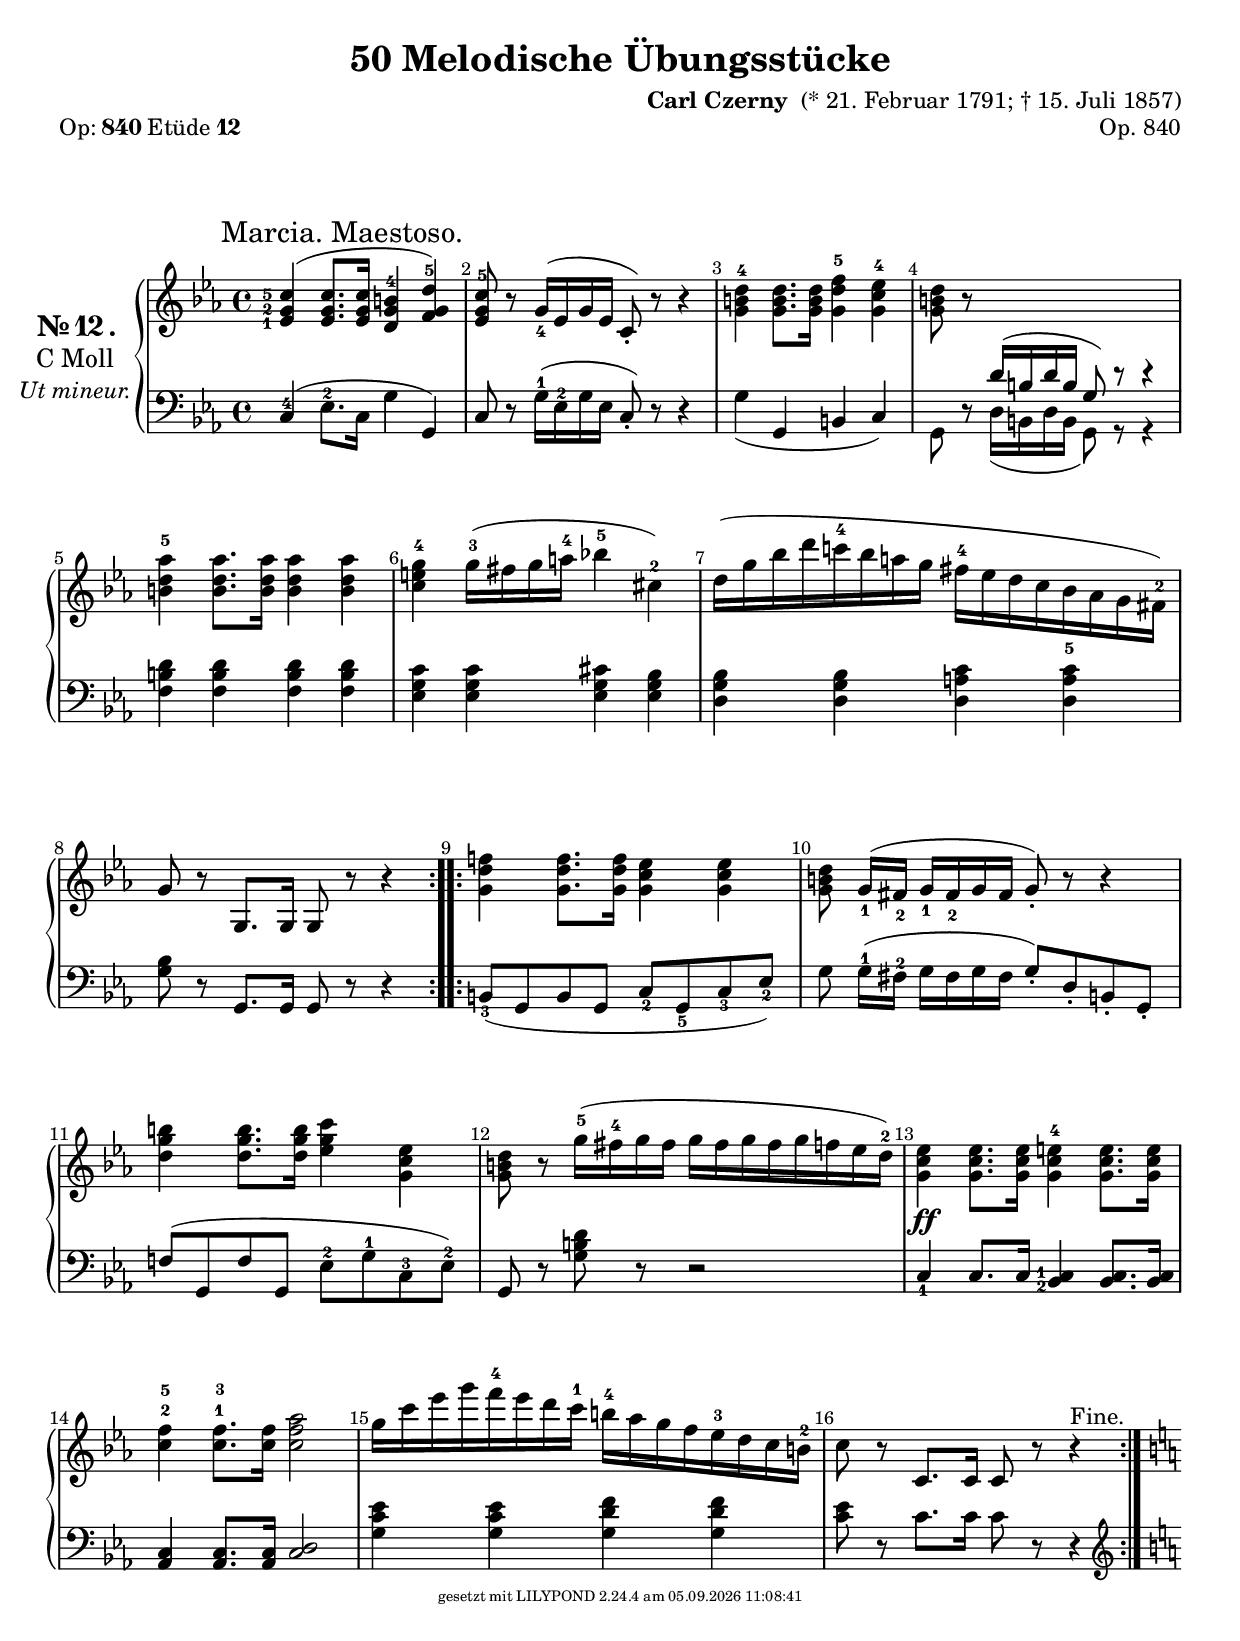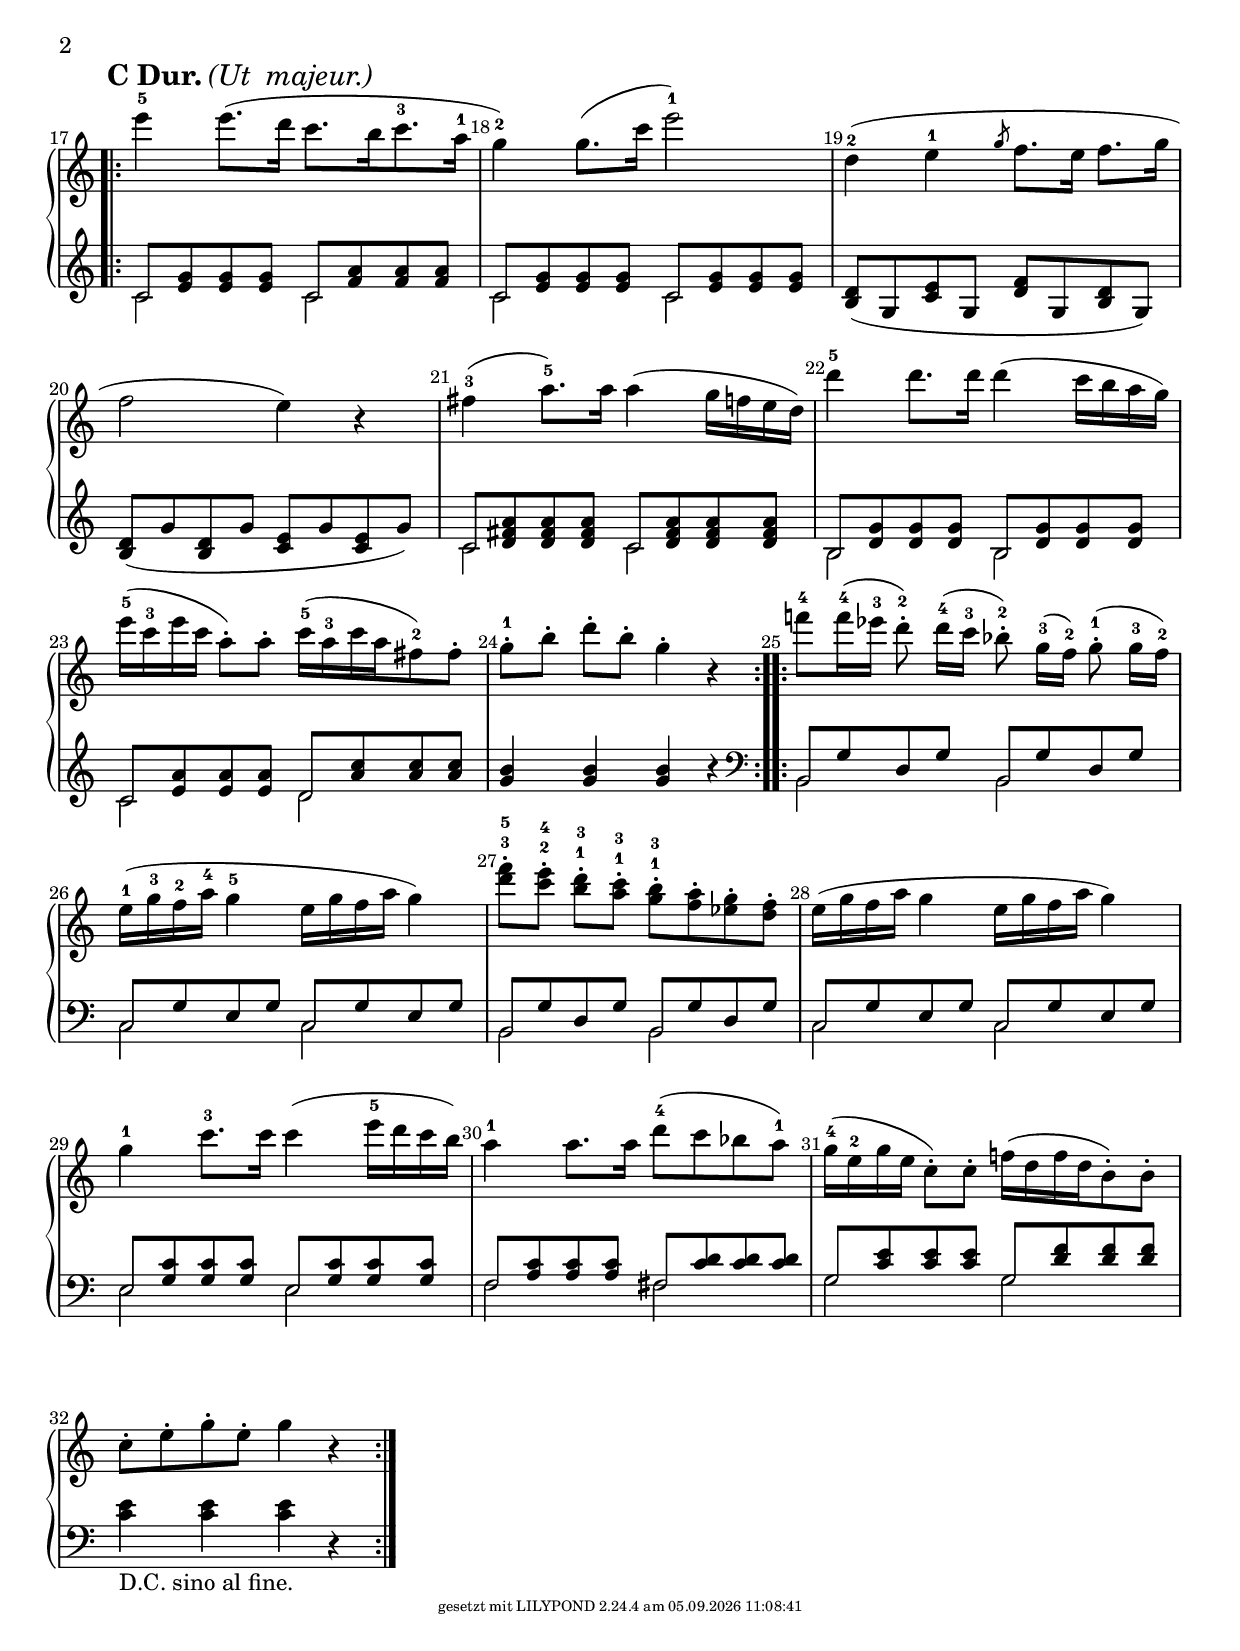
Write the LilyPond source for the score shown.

\version "2.19.37"

\language "deutsch"

\include "Papier+Layout.ly"
\version "2.19.32"

%% http://lsr.dsi.unimi.it/LSR/Item?id=654
%% http://lsr.di.unimi.it//LSR/Item?id=654
%% see also http://lilypond.org/doc/v2.18/Documentation/notation/short-repeats

%%%%%%%%%%%%%%%%%%%%%%%%%%%%%%%%%%%%%%%%%%%%%%%%%%%%%%%%%%%%%%%%%%%%%%%%%%%%%%%%%%%%%%%%%%
% LSR workaround:

%%%%%%%%%%%%%%%%%%%%%%%%%%%%%%%%%%%%%%%%%%%%%%%%%%%%%%%%%%%%%%%%%%%%%%%%%%%%%%%%%%%%%%%%%%

%% version 2013/05/11
%% for lilypond 2.18 or higher
%% last changes : - \changePitch : a single s as the last event of newnotes parameter
%%                   will give you the ending rests of the pattern (if there), and two s
%%                   also the beginning ones. If pattern ends with a note, a single
%%                   ending s will have no effects.
%%                - Is now \language independant (no more #{ c #})
%%                - new algorithm for make-notes-list, change-pitch
%%                  and has-notes? (shorter and safer)
%%
%%%%%%%%%%%%%%%%%%%%%%%%% some utility functions %%%%%%%%%%%%%%%%%%%%%

#(define (name-of music)
 (ly:music-property music 'name))

#(define (has-notes? music)
"Return true if there is at least one note in `music, false otherwise."
 (or (eq? (name-of music) 'NoteEvent)
     (let ((e (ly:music-property music 'element)))
        (and (ly:music? e)
             (has-notes? e)))
     (let loop ((es (ly:music-property music 'elements)))
        (and (pair? es)
             (or (has-notes? (car es))
                 (loop (cdr es)))))))

%% An EventChord is sometimes used as a wrapper in Lilypond, so we have to check
%% if a chord is a standard chord with notes. We could have used has-notes? but
%% this version is perhaps more efficient.
%% Optional events name like 'RestEvent can be included.
#(define (note-or-chord? music . otherEvent)
"Is music a note or a chord with notes ?"
(let ((name (name-of music)))
 (or (memq name (cons 'NoteEvent otherEvent))
     (and (eq? name 'EventChord)  ; have this chord at least one note ?
          (let loop ((es (ly:music-property music 'elements)))
             (and (pair? es)
                  (or (eq? (name-of (car es)) 'NoteEvent)
                      (loop (cdr es)))))))))

#(define (expand-q-chords music); for q chords : see chord-repetition-init.ly
(expand-repeat-chords! (list 'rhythmic-event) music))

#(define (clean-music mus)
"Try to reduce the number of sequential music"
(let ((name (ly:music-property mus 'name)))
  (cond
    ((eq? name 'SequentialMusic)
       (ly:music-set-property! mus 'elements (fold-right
          (lambda (evt prev-list)
            (if (eq? (name-of evt) 'SequentialMusic)
              (append (ly:music-property (clean-music evt) 'elements) prev-list)
              (cons (clean-music evt) prev-list)))
          '()
          (ly:music-property mus 'elements))))
    ((eq? name 'SimultaneousMusic)
       (ly:music-set-property! mus 'elements
                (map clean-music (ly:music-property mus 'elements))))
    ((memq name (list 'RelativeOctaveMusic 'UnrelativableMusic))
         (ly:music-set-property! mus 'element (clean-music
                  (ly:music-property mus 'element)))))
 mus))

%%%%%%%%%%%%%%%%%%%%%%%%%%%%% changePitch %%%%%%%%%%%%%%%%%%%%%%%%%%%%%%
#(define cPInsertInPattern (gensym))
#(define cPSamePitch (gensym))
#(define cPSamePitchEnd (gensym))
#(define cPPatternEnd (gensym))

#(define (make-notes-list music)
"Make a list with each element will be of one of these types :
  1- a note, a chord, a rest
  2- an integer, indicating the number of notes to skip in pattern ( The user will
     indicate that, by a corresponding number of skips (s or \\skip) in `newnotes 
     parameter of \\changePitch )
  3- a list of musics, to be inserted between 2 notes of pattern, and added with
     the \\insert function, inside `newnotes"
(let ((res '())     ; the list to fill
      (prev #f))
  (define (fill-notes-list evt)
    (let ((tags (ly:music-property evt 'tags))
          (name (name-of evt)))
      (cond
        ((memq cPInsertInPattern tags)             ; a music added by \insert
            (ly:music-set-property! evt 'tags
                          (delq cPInsertInPattern tags))     ; remove the tag
            (if (integer? prev)(set! res (cons prev res)))
            (set! prev (if (pair? prev)(cons evt prev)(list evt))))  ; a list
         ((memq name (list 'SkipEvent 'SkipMusic))
            (if (pair? prev)(set! res (cons prev res))) ; keep the reverse order
            (set! prev (if (integer? prev) (1+ prev) 1)))
       ; ((memq name (list 'EventChord 'NoteEvent 'RestEvent))
         ((note-or-chord? evt 'RestEvent) ; a note, a chord, or a rest
            (if (or (pair? prev)(integer? prev))(set! res (cons prev res)))
            (set! prev evt)
            (set! res (cons evt res)))
         (else
          (let ((elt (ly:music-property evt 'element))
                (elts (ly:music-property evt 'elements)))
            (if (ly:music? elt) (fill-notes-list elt))
            (if (pair? elts)(for-each fill-notes-list elts)))))))
(fill-notes-list music)
(if (or (pair? prev)(integer? prev))(set! res (cons prev res)))
(reverse res)))

%%%%%%%%%%%%  used inside the inner function change-one-note
#(define (copy-duration from to)  ; from and to as EventChord or NoteEvent
(let ((max-dur #f)); in theory, 2 notes in a chord can have a different duration
  (music-map (lambda (x)            ; get main duration from `from
              (let ((dur (ly:music-property x 'duration)))
               (if (and (ly:duration? dur)
                        (or (not max-dur)
                            (ly:duration<? max-dur dur))); take the greater
                 (set! max-dur dur))
                 x))
              from)
  (music-map (lambda (x)            ; set duration to duration of `to
               (if (ly:duration? (ly:music-property x 'duration))
                  (ly:music-set-property! x 'duration max-dur))
               x)
             to)))

#(define (copy-arti from to) ; from and to as EventChord or NoteEvent
(let* ((es-from (ly:music-property from 'elements))
       (es-to (ly:music-property to 'elements))
       (arti-from (if (null? es-from)
                    (ly:music-property from 'articulations)
                    (filter
                      (lambda(x)
                        (not (ly:duration? (ly:music-property x 'duration))))
                      es-from))))
  (if (null? es-to)                       ; NoteEvent
    (ly:music-set-property! to 'articulations
              (append (ly:music-property to 'articulations) arti-from))
    (ly:music-set-property! to 'elements  ; EventChord
              (append es-to arti-from)))
  ; copy also 'tags and 'to-relative-callback
  (ly:music-set-property! to 'tags
    (append (ly:music-property from 'tags)(ly:music-property to 'tags)))
   (if (null? es-to)
      (ly:music-set-property! to 'to-relative-callback
          (ly:music-property from 'to-relative-callback))
      (begin
        (ly:music-set-property! to 'to-relative-callback
            ly:music-sequence::event-chord-relative-callback)
        (ly:music-set-property! (car es-to) 'to-relative-callback
            (ly:music-property from 'to-relative-callback))))
    ))

%% del-arti is called for all notes but the first of a \samePitch section.
#(define (del-arti note-or-chord)
(ly:music-set-property! note-or-chord 'articulations '())
(ly:music-set-property! note-or-chord 'elements
  (filter (lambda(x)
              (and (ly:duration? (ly:music-property x 'duration))
                   (ly:music-set-property! x 'articulations '())))
          (ly:music-property note-or-chord 'elements))) ; can be empty
(music-map  ;; del all caution accidentals
  (lambda(x)(if (eq? (name-of x) 'NoteEvent) (begin
               (ly:music-set-property! x 'force-accidental #f)
               (ly:music-set-property! x 'cautionary #f)))
             x)
  note-or-chord))

#(define (change-pitch pattern newnotes)
"The scheme function of \\changePitch, `pattern and `newnotes as music."
(let ((seq-list '())           ; list of transformed patterns
      (skip-notnote-event? #f) ; #t if a \skip or an \insert is found in newnotes
      (same-pitch-section? #f) ; #t if we are in the 2nd pattern note of a\samePitch section
      ;(dummy-note #{ c4 #})    ; \language dependant -:(
      (dummy-note (make-music 'NoteEvent ; to avoid pbs with pattern without any notes
                              'duration (ly:make-duration 2 0 1) ;
                              'pitch (ly:make-pitch -1 0 0))) ;
      (pattern2 #{ $pattern \tag #cPPatternEnd s4 #}) ; to detect the end of pattern
      (last-notes-list #f))    ; buffer
 (set! seq-list (cdr  ; skip dummy notes
  ;;;;;;;;;;;;;;;;;;;;;;;;;;;;;;;;;;; loop ;;;;;;;;;;;;;;;;;;;;;;;;;;;;;;;;;;;;;;;;;;;;;;;
  (let loop ((notes-list (cons dummy-note (make-notes-list newnotes))); see make-notes-list
             (pat-list (cons dummy-note (circular-list pattern2)))
             (res '())) ; the list to fill
    (if (or (null? notes-list)(null? pat-list)) ; pat-list may be a regular list in the loop
      (reverse res)               ;;;;;; return the list in the right order
      (let ((x (car notes-list))  ;;;;;; go deeper, taking 1st elt of each lists
            (evt (ly:music-deep-copy (car pat-list))))
       (cond
       ;;;;;;;;;;;;;;;;;;;;;;;;;;;;;;;;;;;;;;;;;;;;;
        ((pair? x)                   ; x is a list of musics, added with \insert in newnotes
          (set! skip-notnote-event? #t)      ; for events between 2 pattern notes
          (set! last-notes-list notes-list)  ; for section "else" of this cond statement
          (loop (cdr notes-list) pat-list (append x res))) ; append x to res
        ;;;;;;;;;;;;;;;;;;;;;;;;;;;;;;;;;;;;;;;;;;;;
        ((note-or-chord? evt)         ; evt in pattern is a note or a chord (with notes)
          (set! last-notes-list notes-list)  ; for section "else" later
          (cond
            ((ly:music? x)  ;;;;;; the elt of notes-list is a note or a chord
               (if same-pitch-section? ; x is used several times. Copy arti of x only to the
                 (set! x (del-arti (ly:music-deep-copy x)))) ; 1st note of \samePitch section
               (copy-duration evt x)  ; evt = from, x = to
               (copy-arti evt x)
               (let ((tags (ly:music-property x 'tags)))
                 (cond               ; are we in a \samePitch section ?
                   ((memq cPSamePitch tags)    ; yes, first,remove the tag
                      (ly:music-set-property! x 'tags (delq cPSamePitch tags))
                      (set! same-pitch-section? #t)) ; then set the flag
                   ((memq cPSamePitchEnd tags) ; last note of \samePitch
                      (ly:music-set-property! x 'tags (delq cPSamePitchEnd tags))
                      (set! same-pitch-section? #f))))      ; unset the flag
               (set! skip-notnote-event? #f); stop deletion of not-notes event.
               (if same-pitch-section?
                   (loop notes-list (cdr pat-list)(cons x res))
                   (loop (cdr notes-list)(cdr pat-list)(cons x res)))) ; next new note
            ((integer? x)   ;;;;;; user want to skip over the current evt note. We also
               (set! skip-notnote-event? x) ; don't add any events bis next pattern note
               ;; (format #t "x : ~a\n" x)  ; for testing
               (cond ((= x 1)                                      ; only one s
                        (loop (cdr notes-list)(cdr pat-list) res)) ; next notes-list elt
                     (else                                         ; several successive s
                        (set-car! notes-list (1- x))               ; for the next loop
                        (loop notes-list (cdr pat-list) res))))))  ; the next evt only
        ;;;;;;;;;;;;;;;;;;;;;;;;;;;;;;;;;;;;;;;;;;;;
        ((or (ly:music-property evt 'duration #f)  ; current evt in pattern is not a note
             (not (has-notes? evt)))
           (cond ((memq cPPatternEnd (ly:music-property evt 'tags)) ; last evt of pattern
                    (let ((x (car notes-list)))
                      (if (and (integer? x)
                                (or (null? (cdr notes-list))        ; last elt ?
                                    (and (null? (cddr notes-list))  ; 2nd to last and last is
                                         (pair? (car (cdr notes-list)))))) ; a \insert section
                        (cond
                           ((= x 1)
                              (set! skip-notnote-event? x)
                              (loop (cdr notes-list) (cdr pat-list) res))
                           (else
                              (set-car! notes-list (1- x))
                              (loop notes-list (cdr pat-list) res))))
                        (loop notes-list (cdr pat-list) res))) ;; ignores evt
                  (skip-notnote-event? (loop notes-list (cdr pat-list) res))
                  (else (loop notes-list (cdr pat-list)(cons evt res)))))
        ;;;;;;;;;;;;;;;;;;;;;;;;;;;;;;;;;;;;;;;;;;;;
        (else
          (let ((e (ly:music-property evt 'element))
                (es (ly:music-property evt 'elements))
                (empty? #f)) ; don't add to res if #t
           (if (ly:music? e)
             (let ((new-e (loop notes-list (list e) '())))
               (ly:music-set-property! evt 'element
                 (case (length new-e)
                   ((0) (set! empty? #t)
                        new-e)
                   ((1)(car new-e))
                   (else (make-sequential-music new-e))))))
           (if (pair? es)
             (let ((new-es (loop notes-list es '())))
               (ly:music-set-property! evt 'elements new-es)
               (set! empty? (and empty? (null! new-es))))) ; #t if both empty

           (let ((next-new-notes (if (or same-pitch-section?
                                         (and (integer? skip-notnote-event?)
                                              (> skip-notnote-event? 1)))
                                    last-notes-list
                                    (cdr last-notes-list))))
              (if empty? (loop next-new-notes (cdr pat-list) res)
                         (loop next-new-notes (cdr pat-list) (cons evt res))))))))))))
  ;;;;;;;;;;;;;;;;;;;;;;;;;;;;;;;;;; end loop ;;;;;;;;;;;;;;;;;;;;;;;;;;;;;;;;;;;;;;;;
 (let ((relativize (lambda(m)
        (let* ((clean-newnotes (clean-music newnotes))
               (name (name-of clean-newnotes)))
            (if (memq name (list 'RelativeOctaveMusic 'UnrelativableMusic))
               (make-music name 'element m)
               m)))))
     (case (length seq-list)
        ((0) (make-music 'Music 'void #t))
        ((1) (relativize (car seq-list)))
        (else (relativize (clean-music (make-sequential-music seq-list))))))))

changePitch = #(define-music-function (pattern newnotes)
                                                          (ly:music? ly:music?)
"Change each notes in `pattern by the notes (or rests) given in `newnotes.
If count of events doesn't match, pattern is duplicated repeatedly or truncate."
(let* ((expand-q (lambda (music) (expand-repeat-chords!
			    (cons 'rhythmic-event (ly:parser-lookup '$chord-repeat-events))
			    music)))
       (pattern (expand-q pattern))
       (newnotes (expand-q newnotes)))
 (change-pitch pattern newnotes)))

%%%%%%%%%%%%%%%%%%%%%%%%%%%%%%%%%%%%%%%%%%%%%%%%%%%%%%%%%%%%%%%%%%%%%%%%%%%%%%%%
%% enhancement functions, working with \changePitch pattern newnotes

samePitch = #(define-music-function (music) (ly:music?)
"Inside the `pattern parameter of the \\changePitch function, all notes grouped 
by this function will have the same pitch, according to the current note of
`newnotes parameter of \\changePitch."
(let((not-first? #f)
     (last-note #f))
  (map-some-music
    (lambda (x)
      (cond
        ((note-or-chord? x)
           (if not-first?     ; set all pitches to the pitch of the first note
             (ly:music-set-property! x 'to-relative-callback
                (lambda (x p)                    ; set pitch to the prev value
                    (ly:prob-set-property! x 'pitch p)
                    p))
             (set! not-first? x)) ; do nothing for first note
           (ly:music-set-property! x 'tags (cons
                   cPSamePitch  ; add tag cPSamePitch to x
                   (ly:music-property x 'tags)))
           (set! last-note x)   ; save the note x
           x)
        (else #f)))
    music)
  (if last-note              ; the last saved EventChord
     (ly:music-set-property! last-note 'tags (cons
           cPSamePitchEnd    ; add cPSamePitchEnd tag, delete cPSamePitch tag
           (delq cPSamePitch (ly:music-property last-note 'tags)))))
  music))

%% this function should be no more needed, as copy-arti should avoid pbs
%% in relative mode and \samePitch
absolute = #(define-music-function (music) (ly:music?)
"Make `music unrelativable. To use inside a \\samePitch function in relative
mode."
(make-music 'UnrelativableMusic 'element music))

insert = #(define-music-function (music) (ly:music?)
"Using this function inside the `newnotes parameter of the \\changePitch
function, allow you to insert and remplace by `music, all music between one note
and his following, in the `pattern parameter of \\changePitch, ."
#{ \tag #cPInsertInPattern $music #})

%%%%%%%
#(define (n-copy n music)
(cond
  ((> n 1)(make-sequential-music
            (map (lambda (x)(ly:music-deep-copy music))
                 (make-list n))))
  ((= n 1) music)
  (else (make-music 'Music 'void #t))))

nCopy = #(define-music-function (n music)(integer? ly:music?)
(n-copy n music))

%% same effect as { \repeat unfold n s } but \nSkip works inside the `newnotes
%% parameter of \changePitch.
nSkip = #(define-music-function (n)(integer?)
"Return \\skip \\skip \\skip ... n times."
#{ \nCopy #n s #})
%%%%%%%%%%%%%%%%%%%%%%%%%%%%%%%%%%%%%%%%%%%%%%%%%%%%%%%%%%%%%%%%%%%%%%%%%%%%%%%%
%% shortcuts
% default values for patI and patII, if the user do not define
% them, before using \cPI and \cPII
% patI ={ c8. c16 }      % not \language independant
patI = #(make-music 'SequentialMusic 'elements (list
          (make-music 'NoteEvent 'duration (ly:make-duration 3 1 1)
                                 'pitch (ly:make-pitch -1 0 0))
          (make-music 'NoteEvent 'duration (ly:make-duration 4 0 1)
                                 'pitch (ly:make-pitch -1 0 0))))
% patII = { c4. c8 }
patII = #(make-music 'SequentialMusic 'elements (list
          (make-music 'NoteEvent 'duration (ly:make-duration 2 1 1)
                                 'pitch (ly:make-pitch -1 0 0))
          (make-music 'NoteEvent 'duration (ly:make-duration 3 0 1)
                                 'pitch (ly:make-pitch -1 0 0))))


cPI = #(define-music-function (newnotes) (ly:music?)
#{ \changePitch \patI $newnotes #})

cPII = #(define-music-function (newnotes) (ly:music?)
#{ \changePitch \patII $newnotes #})

#(define cP changePitch)

\paper {

  left-margin = 10
  %annotate-spacing = ##t
}
exercise ="12"
#(set-global-staff-size 20)

\header {
  composer            =       \markup { \bold "Carl Czerny" " (* 21. Februar 1791; † 15. Juli 1857)" }
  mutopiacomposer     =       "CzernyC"

  title               =       "50 Melodische Übungsstücke" %"50 Melodische Übungsstücke"
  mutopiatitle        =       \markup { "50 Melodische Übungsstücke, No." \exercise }

  opus                =       "Op. 840"
  piece               =       \markup { "Op:" \number \tiny 840 "Etüde" \number \tiny \exercise }
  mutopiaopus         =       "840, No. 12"

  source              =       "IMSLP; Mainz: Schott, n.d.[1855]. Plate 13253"
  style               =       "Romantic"
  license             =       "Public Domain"
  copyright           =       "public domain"
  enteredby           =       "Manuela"
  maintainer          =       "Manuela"
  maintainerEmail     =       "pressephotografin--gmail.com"
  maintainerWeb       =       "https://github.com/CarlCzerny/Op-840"
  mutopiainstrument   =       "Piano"
}

myPatternI = {
  c4 ( c8. c16  c4 c4 ) c8 c c16 ( c c c c8-. ) c c4

}

myPatternII={
  c4 c8. c16 c4 c4
}

myPatternIII={
  c4 c8. c16
}

RH= \relative c' {
  \time 4/4
  \key es \major
  \set Timing.beamExceptions = #'()
  \set Timing.baseMoment = #(ly:make-moment 1/4)
  \set Staff.beatStructure = #'(2 2)  %% abhängig vom Takt
  \set fingeringOrientations = #'(up)     %% für Akkorde!
  \override Fingering.direction = #UP      %% für Einzelnoten!
  \override Fingering.padding = #0.8
  \override Fingering.staff-padding = #'()
  \override Fingering.avoid-slur = #'inside
  \override Slur.direction = #UP
  \mark \markup "Marcia. Maestoso."
  \once \set fingeringOrientations = #'(left)     %% für Akkorde!
  \changePitch \myPatternI {
    < es-1 g-2 c-5 > q q
    < d g h-4 > < f g d'-5 >
    < es g c-5 > r g_4 es g es c r r
  }
  \changePitch \myPatternII {
    < g' h d-4 > < g h d > q < g d' f-5 > < g c es-4 >
  }
  < g h d >8 r
  \stemUp
  \change Staff = "Bass" d16^( h d h g8 )
  #(ly:expect-warning "Zusammen")
  d'8\rest
  #(ly:expect-warning "Zusammen")
  d4\rest
  \change Staff = "Discant" \stemNeutral

  \changePitch \myPatternII { < h' d as'-5> < h d as'> q q q }
  < c e g-4>4 g'16-3 ( fis g a-4 b!4-5 cis,-2 )
  d16 ( g b d c!-4 b a g fis-4 es d c b_5 as g fis-2 )
  g8 r g,8. g16 g8 r r4
  \bar ":..:"
  \changePitch \myPatternII {
    < g' d' f! > < g d' f > q < g c es> q
  }
  \override Fingering.direction = #DOWN      %% für Einzelnoten!
  < g h d >8\noBeam g16-1 ( fis-2 g-1\noBeam [ fis-2 g fis ] g8-. ) r r4
  \changePitch \myPatternII { < d' g h> < d g h> q < es g c > < g, c es > }
  \override Fingering.direction = #UP      %% für Einzelnoten!

  < g h d >8  r g'16-5 ( fis-4 g fis g fis g fis g f es d-2 )
  #(ly:expect-warning "Oktavenüberprüfung")
  \changePitch \myPatternIII {
    < g=' c es > \ff q q  < g c e-4 > q q < c-2 f-5 > <c-1 f-3> q
  }
  < c f as >2
  g'16  c es g f-4 es d c-1 h-4 as g f es-3 d c h-2
  c8 r c,8. c16 c8 r
  r4^\markup "Fine."
  \bar ":..:"
  \key c \major
  \mark \markup { \bold "C Dur." \italic "(Ut" \italic " majeur.)" }
  e''4-5 e8. ( d16 c8. h16 c8.-3 a16-1
  g4-2 ) g8. ( c16 e2-1 )
  d,4-2 ( e-1 \slashedGrace g8 f8.[ e16] f8. g16
  f2 e4 ) r
  fis4-3 ( a8.-5 ) a16 a4 ( g16 f e d )
  d'4-5 d8. d16 d4( c16 h a g )
  e'16-5 ( c-3 e c a8-. ) a-. c16-5 ( a-3 c a fis8-2 ) fis-.
  g-1-. h-. d-. h-. g4-. r
  \bar ":..:"
  f'!8-4 f16-4 ( es-3 d8-2-.\noBeam ) d16-4 ( c-3 b8-2-.\noBeam ) g16-3 ( f-2 )
  g8-1-.\noBeam ( g16-3 f-2 )
  e-1 ( g-3 f-2 a-4 g4-5 e16 g f a g4 )

  < d'-3 f-5 >8-. < c-2 e-4 >-. < h-1 d-3 >-. < a-1 c-3 >-.
  < g-1 h-3 >-. < f a >-. < es g >-. < d f >-.
  e16 ( g f a g4 e16 g f a g4 )
  g4-1 c8.-3 c16 c4 ( e16-5 d c h ) |
  a4-1 a8. a16 d8-4 ( c b a-1 )
  g16-4 ( e-2 g e c8-. ) c-. f!16 ( d f d h8-. ) h-.
  c-. [ e-. g-. e-. ] g4 r
  \bar ":..:"
}

LH = \relative c {
  \clef bass
  \key es \major
  \set fingeringOrientations = #'(left) %% für Akkorde!
  \override Fingering.direction = #UP  %% für Einzelnoten!
  \override Fingering.padding = #0.2
  \override Fingering.staff-padding = #'()
  \override Fingering.avoid-slur = #'inside
  %\override Slur.direction = #UP
  \set Timing.beamExceptions = #'()
  \set Timing.baseMoment = #(ly:make-moment 1/4)
  \set Staff.beatStructure = #'(1 1 1 1 )  %% abhängig vom Takt
  \changePitch \myPatternI {
    c-4 es-2 c g' g, c r g'-1 es-2 g es c r r
  }
  g'4_( g, h c )
  \stemDown
  #(ly:expect-warning "Zusammen")

  g8 r d'16_( h d h g8 ) g8\rest
  #(ly:expect-warning "Zusammen")

  g4\rest %g8\rest g4\rest
  \stemNeutral
  #(ly:expect-warning "Oktavenüberprüfung")

  < f= h d >4 q q q
  < es g c > q < es g cis> < es g b >
  < d g b > q < d a' c > q
  < g b >8 r g,8. g16 g8 r r4
  \override Fingering.direction = #DOWN  %% für Einzelnoten!
  \set Staff.beatStructure = #'(2 2 )
  h8-3  ( g h g  c-2  g-5 c-3 es-2 )
  \override Fingering.direction = #UP
  g8\noBeam g16-1 [ ( fis-2\noBeam ] g fis g fis
  g8-. ) d-. h-. g-.
  f'! ( g, f' g, es'-2 g-1 c,-3 es-2 )
  g, r < g' h d > r8 r2
  \override Fingering.direction = #DOWN  %% für Einzelnoten!
  % \set fingeringOrientations = #'(down) %% für Akkorde!
  \changePitch \myPatternIII {
    c,-1 c c < b-2 c-1 > q q < as c > q q
  }
  < d c >2
  < g c es >4 q < g d' f > q
  < c es>8 r c8. c16 c8 r r4
  \key c \major

  <<
    {
      \voiceOne
      \mergeDifferentlyHeadedOn
      \mergeDifferentlyDottedOn
      \set fingeringOrientations = #'(left)   %% Akkorde
      \override Fingering.direction = #UP %% Einzelnoten
      \override Fingering.padding = #0.2
      \override Fingering.staff-padding = #'()
      \override Fingering.avoid-slur = #'inside
      \override Slur.direction = #UP
      \set Timing.beamExceptions = #'()
      \set Timing.baseMoment = #(ly:make-moment 1/8)
      \set Staff.beatStructure = #'(4 4 )  %% abhängig vom Takt
      \clef treble
      c8 < e g > q q c < f a > q q
      c < e g > q q c q q q
      < d h >_( g, < c e > g < d' f > g, < h d > g )
      < h d >_( g' < h, d > g' < c, e > g' q g )
      c, < d fis a > q q c q q q
      h < d g > q q h q q q
      c < e a > q q d < a' c > q q
      < g h >4 q q h4\rest
      \clef bass
      h,,8 g' d g h, g' d g
      c, g' e g c, g' e g
      h, g' d g h, g' d g
      c, g' e g c, g' e g
      e < g c > q q e q q q
      f < a c > q q fis < c' d> q q
      g < c e > q q g < d' f > q q
      \stemDown
      < c e >4_\markup "D.C. sino al fine." q q  d,4\rest
    } \\ {
      \voiceTwo
      \set fingeringOrientations = #'(left)   %% Akkorde
      \override Fingering.direction = #DOWN %% Einzelnoten
      \override Fingering.padding = #0.2
      \override Fingering.staff-padding = #'()
      \override Fingering.avoid-slur = #'inside
      \override Slur.direction = #DOWN
      \set Timing.beamExceptions = #'()
      \set Timing.baseMoment = #(ly:make-moment 1/8)
      \set Staff.beatStructure = #'(4 4 )  %% abhängig vom Takt
      #(ly:expect-warning "Oktavenüberprüfung")
      c='2 c2 c c s1 s1
      c2 c h h c d s1
      #(ly:expect-warning "Oktavenüberprüfung")
      h=,2 h c c h h c c
      e e f fis g g
    }
  >>
}

\score
{
  \new PianoStaff \with {
    instrumentName = \markup {
      \center-column {
        \line {
          \bold \huge { "№" }
          \number { \exercise "." }
        }
        \line \large { C Moll }
        \italic \line { Ut mineur. }
      }
    }
    shortInstrumentName = ""
  }
  <<
    \new Staff="Discant"
    \with
    {
      \consists "Bar_number_engraver"
      \override BarNumber.padding = #0
      \override BarNumber.self-alignment-X = #CENTER
      \override BarNumber.break-visibility = #end-of-line-invisible
      \override Slur.outside-staff-priority = #150
    }
    {
      <<
        \RH
      >>
    }
    \new Staff="Bass" {
      \LH
    }
  >>
  \layout {
    ragged-last-bottom = ##t
    ragged-last = ##t
    ragged-right = ##f
    ragged-bottom = ##t
    left-margin = #10
    line-width = #190
  }
  \midi { }
}
